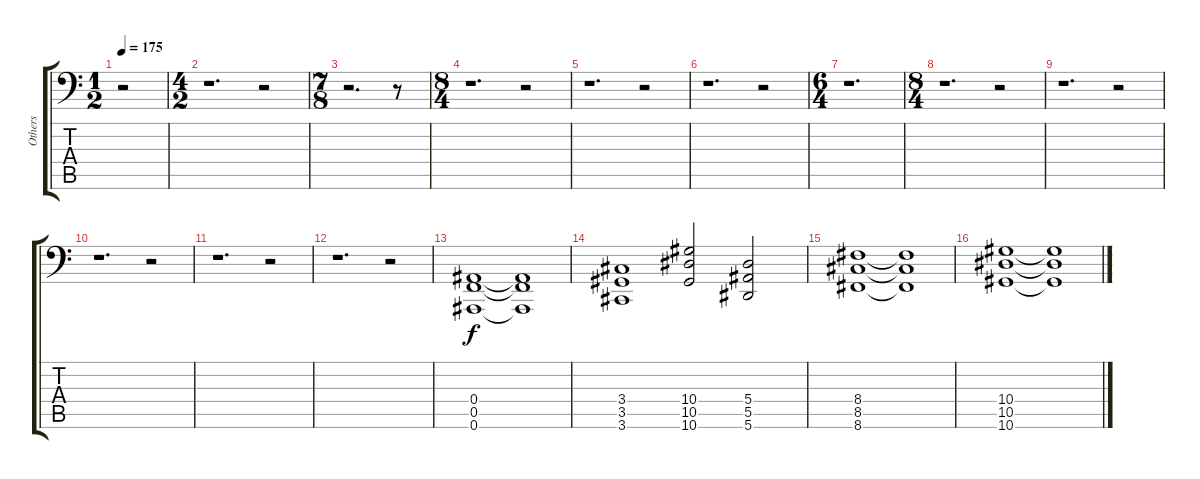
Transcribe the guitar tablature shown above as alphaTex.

\track ("Others" "Others") {instrument tremolostrings}
\staff {score tabs}
\tuning (C4 G3 Eb3 Bb2 F2 Bb1) {hide}
\ts (1 2)
\tempo 175
\clef f4
\ks c
r.2{dy f} |
\ts (4 2)
\section ("" "")
r.1{d} r.2 |
\ts (7 8)
r.2{d} r.8 |
\ts (8 4)
r.1{d} r.2 |
\section ("" "")
r.1{d} r.2 |
r.1{d} r.2 |
\ts (6 4)
r.1{d} |
\ts (8 4)
r.1{d} r.2 |
r.1{d} r.2 |
r.1{d} r.2 |
r.1{d} r.2 |
r.1{d} r.2 |
\section ("" "")
(0.4 0.5 0.6).1 (0.4{t} 0.5{t} 0.6{t}).1 |
(3.4 3.5 3.6).1 (10.4 10.5 10.6).2 (5.4 5.5 5.6).2 |
(8.4 8.5 8.6).1 (8.4{t} 8.5{t} 8.6{t}).1 |
(10.4 10.5 10.6).1 (10.4{t} 10.5{t} 10.6{t}).1
